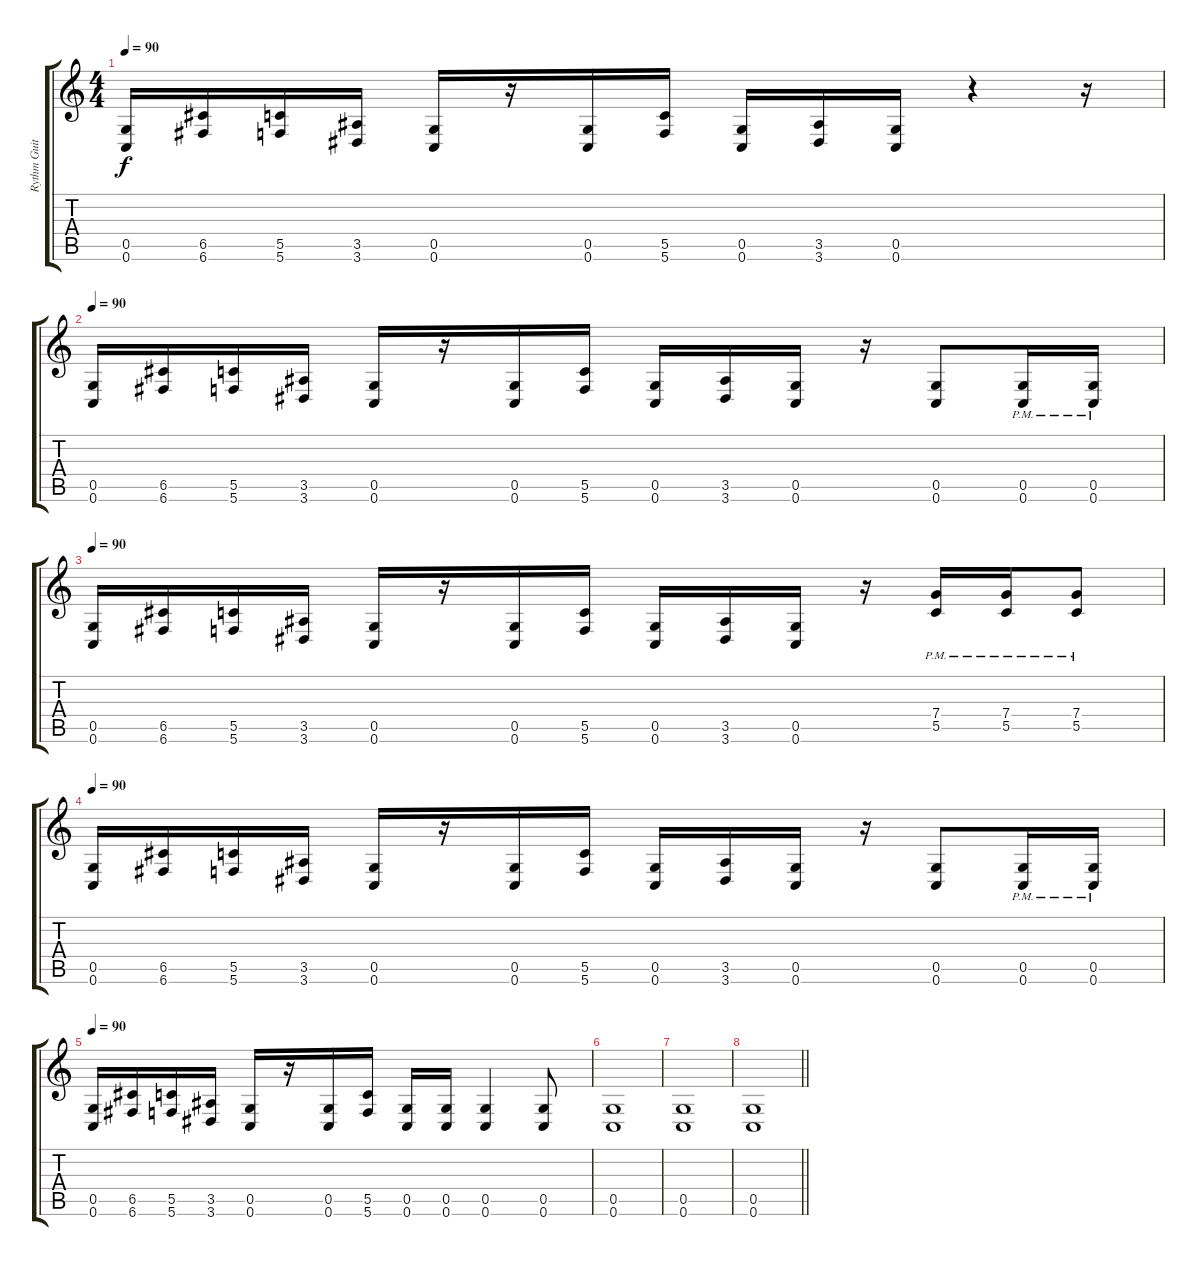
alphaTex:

\track ("Rythm Guitar" "Rythm Guit") {instrument distortionguitar}
\staff {score tabs}
\tuning (D4 A3 F3 C3 G2 C2) {hide}
\ts (4 4)
\tempo 90
\clef g2
\ks c
(0.5 0.6).16{dy f} (6.5 6.6).16 (5.5 5.6).16 (3.5 3.6).16 (0.5 0.6).16 r.16 (0.5 0.6).16 (5.5 5.6).16 (0.5 0.6).16 (3.5 3.6).16 (0.5 0.6).16 r.4 r.16 |
\tempo 90
(0.5 0.6).16 (6.5 6.6).16 (5.5 5.6).16 (3.5 3.6).16 (0.5 0.6).16 r.16 (0.5 0.6).16 (5.5 5.6).16 (0.5 0.6).16 (3.5 3.6).16 (0.5 0.6).16 r.16 (0.5 0.6).8 (0.5{pm} 0.6{pm}).16 (0.5{pm} 0.6{pm}).16 |
\tempo 90
(0.5 0.6).16 (6.5 6.6).16 (5.5 5.6).16 (3.5 3.6).16 (0.5 0.6).16 r.16 (0.5 0.6).16 (5.5 5.6).16 (0.5 0.6).16 (3.5 3.6).16 (0.5 0.6).16 r.16 (7.4{pm} 5.5{pm}).16 (7.4{pm} 5.5{pm}).16 (7.4{pm} 5.5{pm}).8 |
\tempo 90
(0.5 0.6).16 (6.5 6.6).16 (5.5 5.6).16 (3.5 3.6).16 (0.5 0.6).16 r.16 (0.5 0.6).16 (5.5 5.6).16 (0.5 0.6).16 (3.5 3.6).16 (0.5 0.6).16 r.16 (0.5 0.6).8 (0.5{pm} 0.6{pm}).16 (0.5{pm} 0.6{pm}).16 |
\tempo 90
(0.5 0.6).16 (6.5 6.6).16 (5.5 5.6).16 (3.5 3.6).16 (0.5 0.6).16 r.16 (0.5 0.6).16 (5.5 5.6).16 (0.5 0.6).16 (0.5 0.6).16 (0.5 0.6).4 (0.5 0.6).8 |
(0.5 0.6).1 |
(0.5 0.6).1 |
\barLineRight lightlight
(0.5 0.6).1
